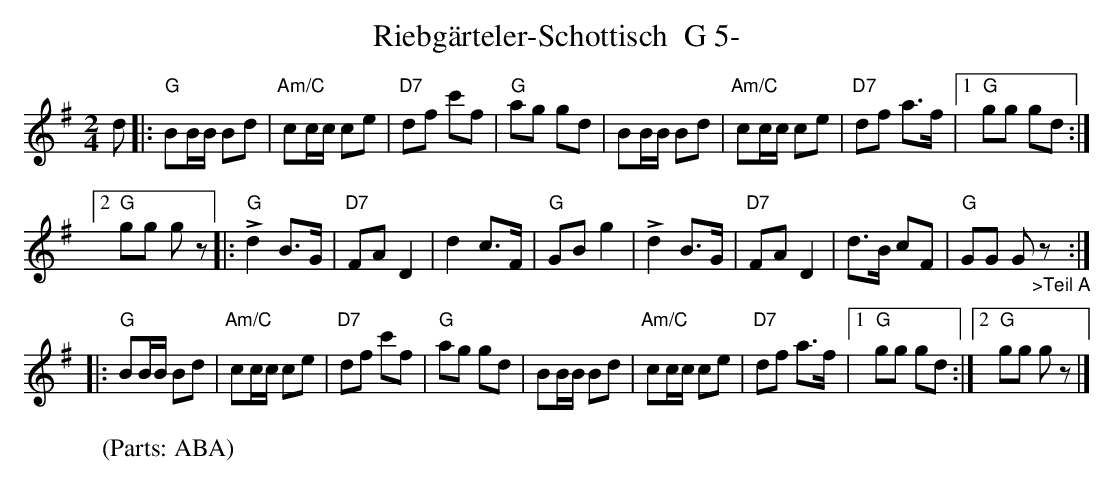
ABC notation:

X:1
T:Riebg\"arteler-Schottisch  G 5-
M:2/4
L:1/8
K:G %%MIDI gchordon
d |: "G"BB/2B/2 Bd | "Am/C"cc/2c/2 ce | "D7"df c'f | "G"ag gd | BB/2B/2 Bd | "Am/C"cc/2c/2 ce | "D7"df a>f |1 "G"gg gd :|2
"G"gg gz |:\
!>!"G"d2 B>G | "D7"FA D2 | d2 c>F | "G"GB g2 | !>!d2 B>G | "D7"FA D2 | d>B cF | "G"GG G"_>Teil A"z ::
"G"BB/2B/2 Bd | "Am/C"cc/2c/2 ce | "D7"df c'f | "G"ag gd | BB/2B/2 Bd | "Am/C"cc/2c/2 ce | "D7"df a>f |1 "G"gg gd :|2 "G"gg gz |]
W:(Parts: ABA)
